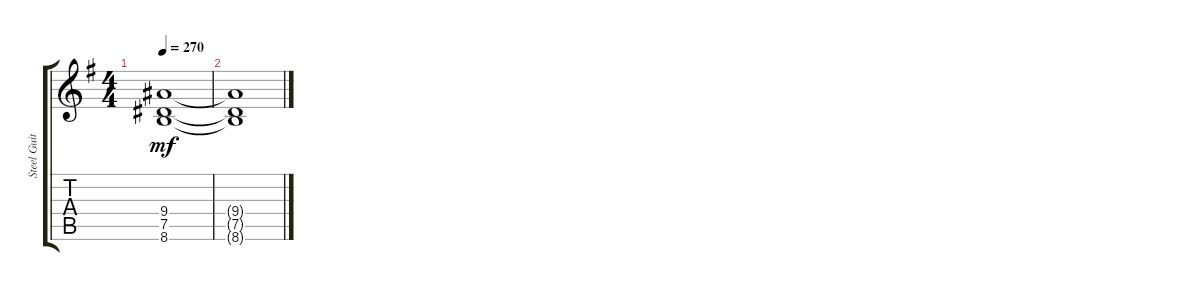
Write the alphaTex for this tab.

\track ("Steel Guitar" "Steel Guit") {instrument acousticguitarsteel}
\staff {score tabs}
\tuning (Eb4 Bb3 Gb3 Db3 Ab2 Eb2) {hide}
\ts (4 4)
\tempo 270
\clef g2
\ks eminor
(9.4{t} 7.5{t} 8.6{t}).1{dy mf} |
(9.4{t} 7.5{t} 8.6{t}).1
